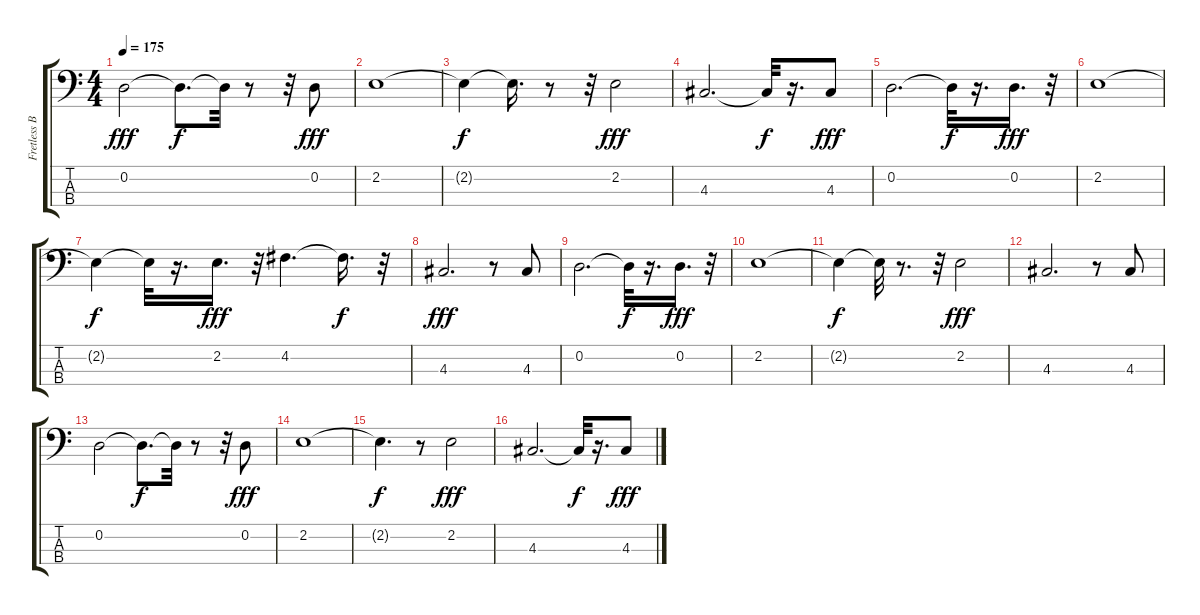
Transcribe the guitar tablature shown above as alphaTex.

\track ("Fretless Bass" "Fretless B") {instrument fretlessbass}
\staff {score tabs}
\tuning (G2 D2 A1 E1) {hide}
\ts (4 4)
\tempo 175
\clef f4
\ks c
0.2.2{dy fff} 0.2{t}.8{d dy f} 0.2{t}.32 r.8 r.32 0.2.8{dy fff} |
2.2.1 |
2.2{t}.4{dy f} 2.2{t}.16{d} r.8 r.32 2.2.2{dy fff} |
4.3.2{d} 4.3{t}.32{dy f} r.16{d} 4.3.8{dy fff} |
0.2.2{d} 0.2{t}.32{dy f} r.16{d} 0.2.16{d dy fff} r.32 |
2.2.1 |
2.2{t}.4{dy f} 2.2{t}.32 r.16{d} 2.2.16{d dy fff} r.32 4.2.4{d} 4.2{t}.16{d dy f} r.32 |
4.3.2{d dy fff} r.8 4.3.8 |
0.2.2{d} 0.2{t}.32{dy f} r.16{d} 0.2.16{d dy fff} r.32 |
2.2.1 |
2.2{t}.4{dy f} 2.2{t}.32 r.8{d} r.32 2.2.2{dy fff} |
4.3.2{d} r.8 4.3.8 |
0.2.2 0.2{t}.8{d dy f} 0.2{t}.32 r.8 r.32 0.2.8{dy fff} |
2.2.1 |
2.2{t}.4{d dy f} r.8 2.2.2{dy fff} |
4.3.2{d} 4.3{t}.32{dy f} r.16{d} 4.3.8{dy fff}
